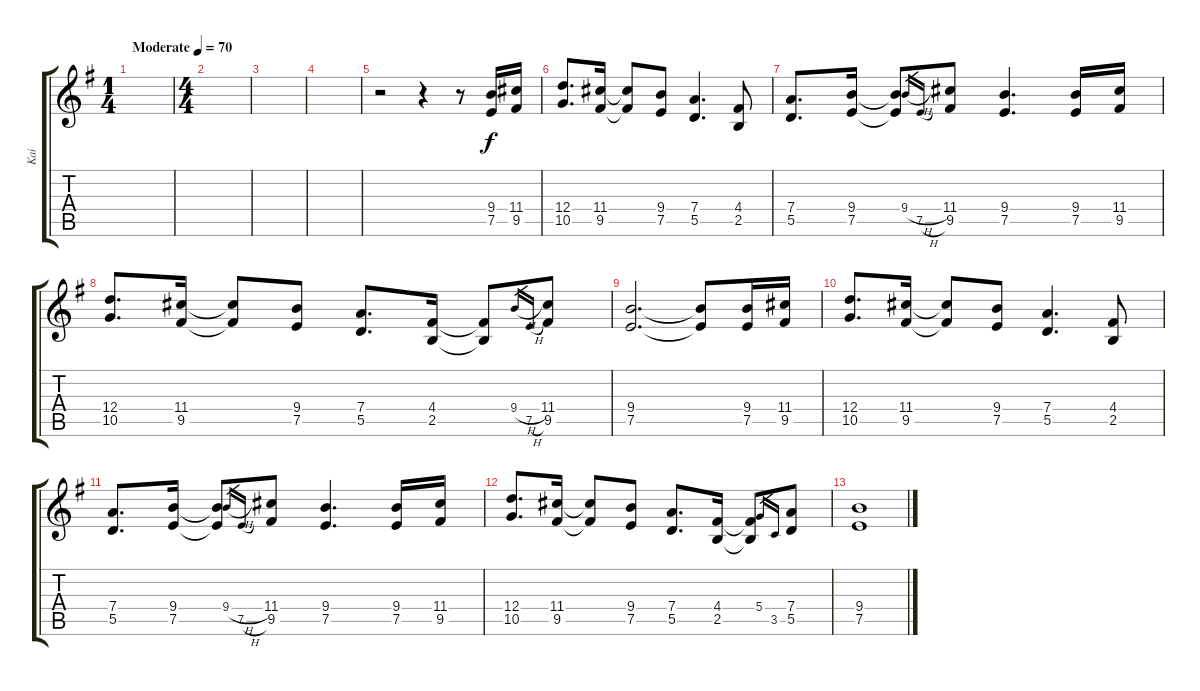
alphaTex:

\track ("Kai" "Kai") {instrument distortionguitar}
\staff {score tabs}
\tuning (E4 B3 G3 D3 A2 E2) {hide}
\ts (1 4)
\tempo (70 "Moderate")
\clef g2
\ks g
|
\ts (4 4)
|
|
|
r.2 r.4 r.8 (9.4 7.5).16 (11.4 9.5).16 |
(12.4 10.5).8{d} (11.4 9.5).16 (11.4{t} 9.5{t}).8 (9.4 7.5).8 (7.4 5.5).4{d} (4.4 2.5).8 |
(7.4 5.5).8{d} (9.4 7.5).16 (9.4{t} 7.5{t}).8 9.4{h}.16{gr} 7.5{h}.16{gr} (11.4 9.5).8 (9.4 7.5).4{d} (9.4 7.5).16 (11.4 9.5).16 |
(12.4 10.5).8{d} (11.4 9.5).16 (11.4{t} 9.5{t}).8 (9.4 7.5).8 (7.4 5.5).8{d} (4.4 2.5).16 (4.4{t} 2.5{t}).8 9.4{h}.16{gr} 7.5{h}.16{gr} (11.4 9.5).8 |
(9.4 7.5).2{d} (9.4{t} 7.5{t}).8 (9.4 7.5).16 (11.4 9.5).16 |
(12.4 10.5).8{d} (11.4 9.5).16 (11.4{t} 9.5{t}).8 (9.4 7.5).8 (7.4 5.5).4{d} (4.4 2.5).8 |
(7.4 5.5).8{d} (9.4 7.5).16 (9.4{t} 7.5{t}).8 9.4{h}.16{gr} 7.5{h}.16{gr} (11.4 9.5).8 (9.4 7.5).4{d} (9.4 7.5).16 (11.4 9.5).16 |
(12.4 10.5).8{d} (11.4 9.5).16 (11.4{t} 9.5{t}).8 (9.4 7.5).8 (7.4 5.5).8{d} (4.4 2.5).16 (4.4{t} 2.5{t}).8 5.4.16{gr} 3.5.16{gr} (7.4 5.5).8 |
(9.4 7.5).1
